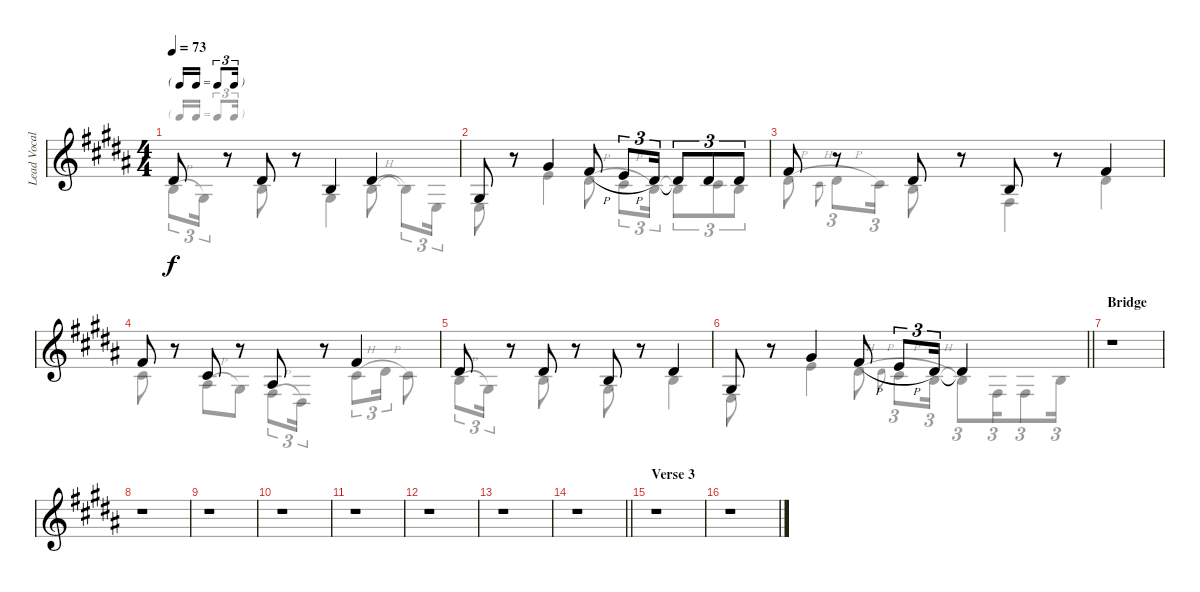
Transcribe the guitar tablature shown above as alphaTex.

\track ("Lead Vocal Harmonies" "Lead Vocal") {instrument frenchhorn}
\staff {score}
\tuning (E4 B3 G3 D3 A2 E2) {hide}
\voice
\ts (4 4)
\tf triplet16th
\tempo 73
\clef g2
\ks b
4.2.8{dy f} r.8 4.2.8 r.8 4.3.4 4.2.4 |
1.3.8 r.8 4.1.4 7.2{h}.8 5.2{h}.8{tu (3 2)} 4.2.16{tu (3 2)} 4.2{t}.8{tu (3 2)} 4.2.8{tu (3 2)} 4.2.8{tu (3 2)} |
2.1.8 r.8 4.2.8 r.8 0.2.8 r.8 2.1.4 |
2.1.8 r.8 2.2.8 r.8 3.3.8 r.8 2.1.4 |
4.2.8 r.8 4.2.8 r.8 0.2.8 r.8 4.2.4 |
\barLineRight lightlight
1.3.8 r.8 4.1.4 7.2{h}.8 5.2{h}.8{tu (3 2)} 4.2.16{tu (3 2)} 4.2{t}.4 |
\section ("" "Bridge")
r.1 |
r.1 |
r.1 |
r.1 |
r.1 |
r.1 |
r.1 |
\barLineRight lightlight
r.1 |
\section ("" "Verse 3")
r.1 |
r.1
\voice
\clef g2
\ottava regular
\simile none
\ks b
4.3{h}.8{tu (3 2) dy f} 1.3.16{tu (3 2)} r.8 4.3.8 r.8 6.4.4 9.4{h}.8 9.4{t}.8{tu (3 2)} 2.4.16{tu (3 2)} |
2.4.8 r.8 9.3.4 8.3{h}.8 6.3{h}.8{tu (3 2)} 4.3.16{tu (3 2)} 4.3{t}.8{tu (3 2)} 6.3.8{tu (3 2)} 4.3.8{tu (3 2)} |
8.3{h}.8 6.3{h}.8{gr onbeat} 8.3{h}.8{tu (3 2)} 6.3.16{tu (3 2)} 4.3.8 r.8 4.4.4 4.2.4 |
2.2.8 r.8 3.3{h}.8 1.3.8 4.4{h}.8{tu (3 2)} 1.4.16{tu (3 2)} r.8 2.2{h}.8{tu (3 2)} 4.2{h}.16{tu (3 2)} 2.2.8 |
4.3{h}.8{tu (3 2)} 1.3.16{tu (3 2)} r.8 4.3.8 r.8 1.3.8 r.8 4.3.4 |
\barLineRight lightlight
2.4.8 r.8 9.3.4 13.4{h}.8 13.4{h}.8{gr onbeat} 11.4{h}.8{tu (3 2)} 9.4{h}.16{tu (3 2)} 9.4{t}.8{tu (3 2)} 4.4.16{tu (3 2)} 4.4.8{tu (3 2)} 4.3.16{tu (3 2)} |
|
|
|
|
|
|
|
\barLineRight lightlight
|
|
